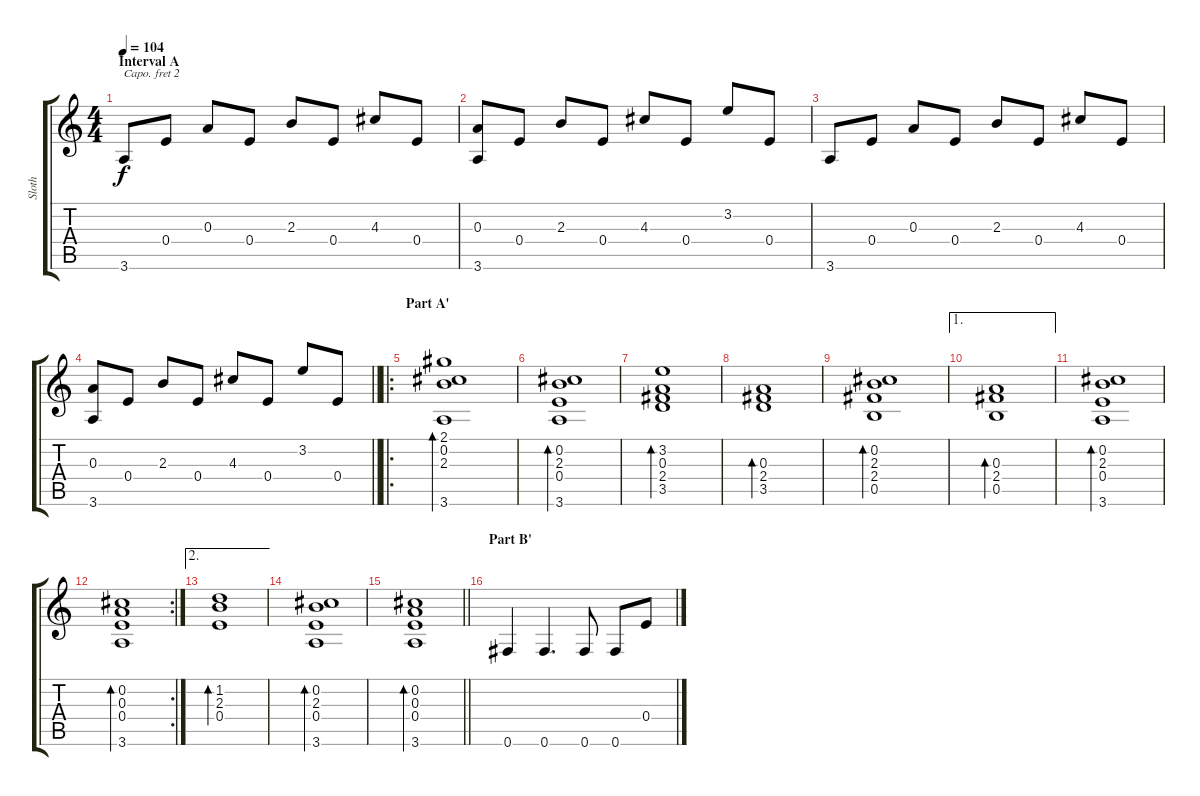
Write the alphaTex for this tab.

\track ("Sloth" "Sloth") {instrument acousticguitarsteel}
\staff {score tabs}
\capo 2
\tuning (E4 B3 G3 D3 A2 E2) {hide}
\ts (4 4)
\section ("" "Interval A")
\tempo 104
\clef g2
\ks c
3.6.8{dy f} 0.4.8 0.3.8 0.4.8 2.3.8 0.4.8 4.3.8 0.4.8 |
(0.3 3.6).8 0.4.8 2.3.8 0.4.8 4.3.8 0.4.8 3.2.8 0.4.8 |
3.6.8 0.4.8 0.3.8 0.4.8 2.3.8 0.4.8 4.3.8 0.4.8 |
\barLineRight lightlight
(0.3 3.6).8 0.4.8 2.3.8 0.4.8 4.3.8 0.4.8 3.2.8 0.4.8 |
\ro
\section ("" "Part A'")
(2.1 0.2 2.3 3.6).1{bd 240} |
(0.2 2.3 0.4 3.6).1{bd 240} |
(3.2 0.3 2.4 3.5).1{bd 240} |
(0.3 2.4 3.5).1{bd 240} |
(0.2 2.3 2.4 0.5).1{bd 240} |
\ae 1
(0.3 2.4 0.5).1{bd 240} |
(0.2 2.3 0.4 3.6).1{bd 240} |
\rc 2
(0.2 0.3 0.4 3.6).1{bd 240} |
\ae 2
(1.2 2.3 0.4).1{bd 240} |
(0.2 2.3 0.4 3.6).1{bd 240} |
\barLineRight lightlight
(0.2 0.3 0.4 3.6).1{bd 240} |
\section ("" "Part B'")
0.6.4 0.6.4{d} 0.6.8 0.6.8 0.4.8
